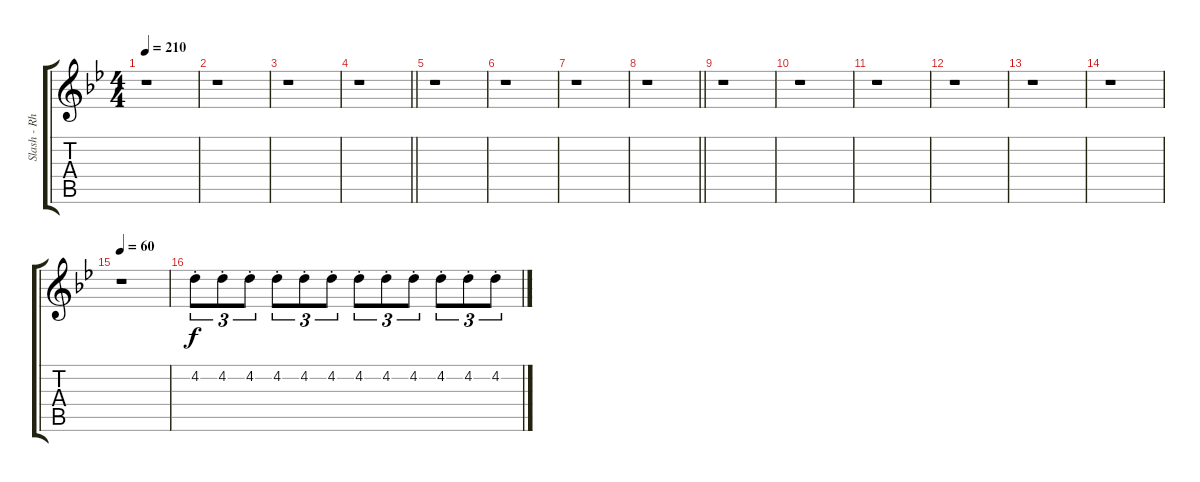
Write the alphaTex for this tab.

\track ("Slash - Rhytm & Fills" "Slash - Rh") {instrument distortionguitar}
\staff {score tabs}
\tuning (Eb4 Bb3 Gb3 Db3 Ab2 Eb2) {hide}
\ts (4 4)
\tempo 210
\clef g2
\ks bb
r.1{dy f} |
r.1 |
r.1 |
\barLineRight lightlight
r.1 |
r.1 |
r.1 |
r.1 |
\barLineRight lightlight
r.1 |
r.1 |
r.1 |
r.1 |
r.1 |
r.1 |
r.1 |
\tempo 60
r.1{volume 0} |
4.2{st}.8{tu (3 2) volume 16} 4.2{st}.8{tu (3 2)} 4.2{st}.8{tu (3 2)} 4.2{st}.8{tu (3 2)} 4.2{st}.8{tu (3 2)} 4.2{st}.8{tu (3 2)} 4.2{st}.8{tu (3 2)} 4.2{st}.8{tu (3 2)} 4.2{st}.8{tu (3 2)} 4.2{st}.8{tu (3 2)} 4.2{st}.8{tu (3 2)} 4.2{st}.8{tu (3 2)}
